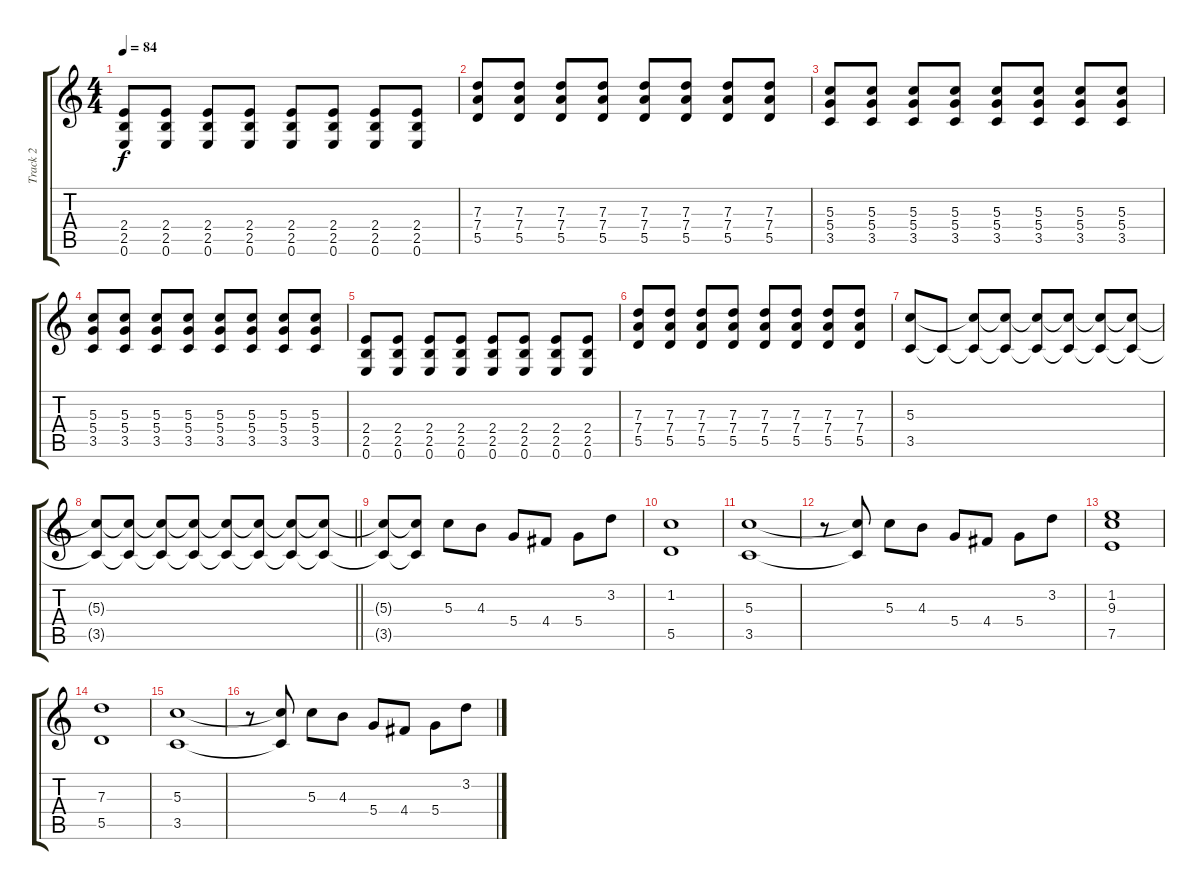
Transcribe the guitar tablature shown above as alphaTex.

\track ("Track 2" "Track 2") {instrument electricguitarjazz}
\staff {score tabs}
\tuning (E4 B3 G3 D3 A2 E2) {hide}
\ts (4 4)
\tempo 84
\clef g2
\ks c
(2.4 2.5 0.6).8{dy f instrument distortionguitar} (2.4 2.5 0.6).8{instrument distortionguitar} (2.4 2.5 0.6).8{instrument distortionguitar} (2.4 2.5 0.6).8{instrument distortionguitar} (2.4 2.5 0.6).8{instrument distortionguitar} (2.4 2.5 0.6).8{instrument distortionguitar} (2.4 2.5 0.6).8{instrument distortionguitar} (2.4 2.5 0.6).8{instrument distortionguitar} |
(7.3 7.4 5.5).8 (7.3 7.4 5.5).8 (7.3 7.4 5.5).8 (7.3 7.4 5.5).8 (7.3 7.4 5.5).8 (7.3 7.4 5.5).8 (7.3 7.4 5.5).8 (7.3 7.4 5.5).8 |
(5.3 5.4 3.5).8 (5.3 5.4 3.5).8 (5.3 5.4 3.5).8 (5.3 5.4 3.5).8 (5.3 5.4 3.5).8 (5.3 5.4 3.5).8 (5.3 5.4 3.5).8 (5.3 5.4 3.5).8 |
(5.3 5.4 3.5).8 (5.3 5.4 3.5).8 (5.3 5.4 3.5).8 (5.3 5.4 3.5).8 (5.3 5.4 3.5).8 (5.3 5.4 3.5).8 (5.3 5.4 3.5).8 (5.3 5.4 3.5).8 |
(2.4 2.5 0.6).8{instrument distortionguitar} (2.4 2.5 0.6).8{instrument distortionguitar} (2.4 2.5 0.6).8{instrument distortionguitar} (2.4 2.5 0.6).8{instrument distortionguitar} (2.4 2.5 0.6).8{instrument distortionguitar} (2.4 2.5 0.6).8{instrument distortionguitar} (2.4 2.5 0.6).8{instrument distortionguitar} (2.4 2.5 0.6).8{instrument distortionguitar} |
(7.3 7.4 5.5).8 (7.3 7.4 5.5).8 (7.3 7.4 5.5).8 (7.3 7.4 5.5).8 (7.3 7.4 5.5).8 (7.3 7.4 5.5).8 (7.3 7.4 5.5).8 (7.3 7.4 5.5).8 |
(5.3 3.5).8 3.5{t}.8 (5.3{t} 3.5{t}).8 (5.3{t} 3.5{t}).8 (5.3{t} 3.5{t}).8 (5.3{t} 3.5{t}).8 (5.3{t} 3.5{t}).8 (5.3{t} 3.5{t}).8 |
\barLineRight lightlight
(5.3{t} 3.5{t}).8 (5.3{t} 3.5{t}).8 (5.3{t} 3.5{t}).8 (5.3{t} 3.5{t}).8 (5.3{t} 3.5{t}).8 (5.3{t} 3.5{t}).8 (5.3{t} 3.5{t}).8 (5.3{t} 3.5{t}).8 |
(5.3{t} 3.5{t}).8{instrument distortionguitar} (5.3{t} 3.5{t}).8 5.3.8 4.3.8 5.4.8 4.4.8 5.4.8 3.2.8 |
(1.2 5.5).1 |
(5.3 3.5).1 |
r.8 (5.3{t} 3.5{t}).8 5.3.8 4.3.8 5.4.8 4.4.8 5.4.8 3.2.8 |
(1.2 9.3 7.5).1{instrument distortionguitar} |
(7.3 5.5).1 |
(5.3 3.5).1 |
r.8 (5.3{t} 3.5{t}).8 5.3.8 4.3.8 5.4.8 4.4.8 5.4.8 3.2.8
